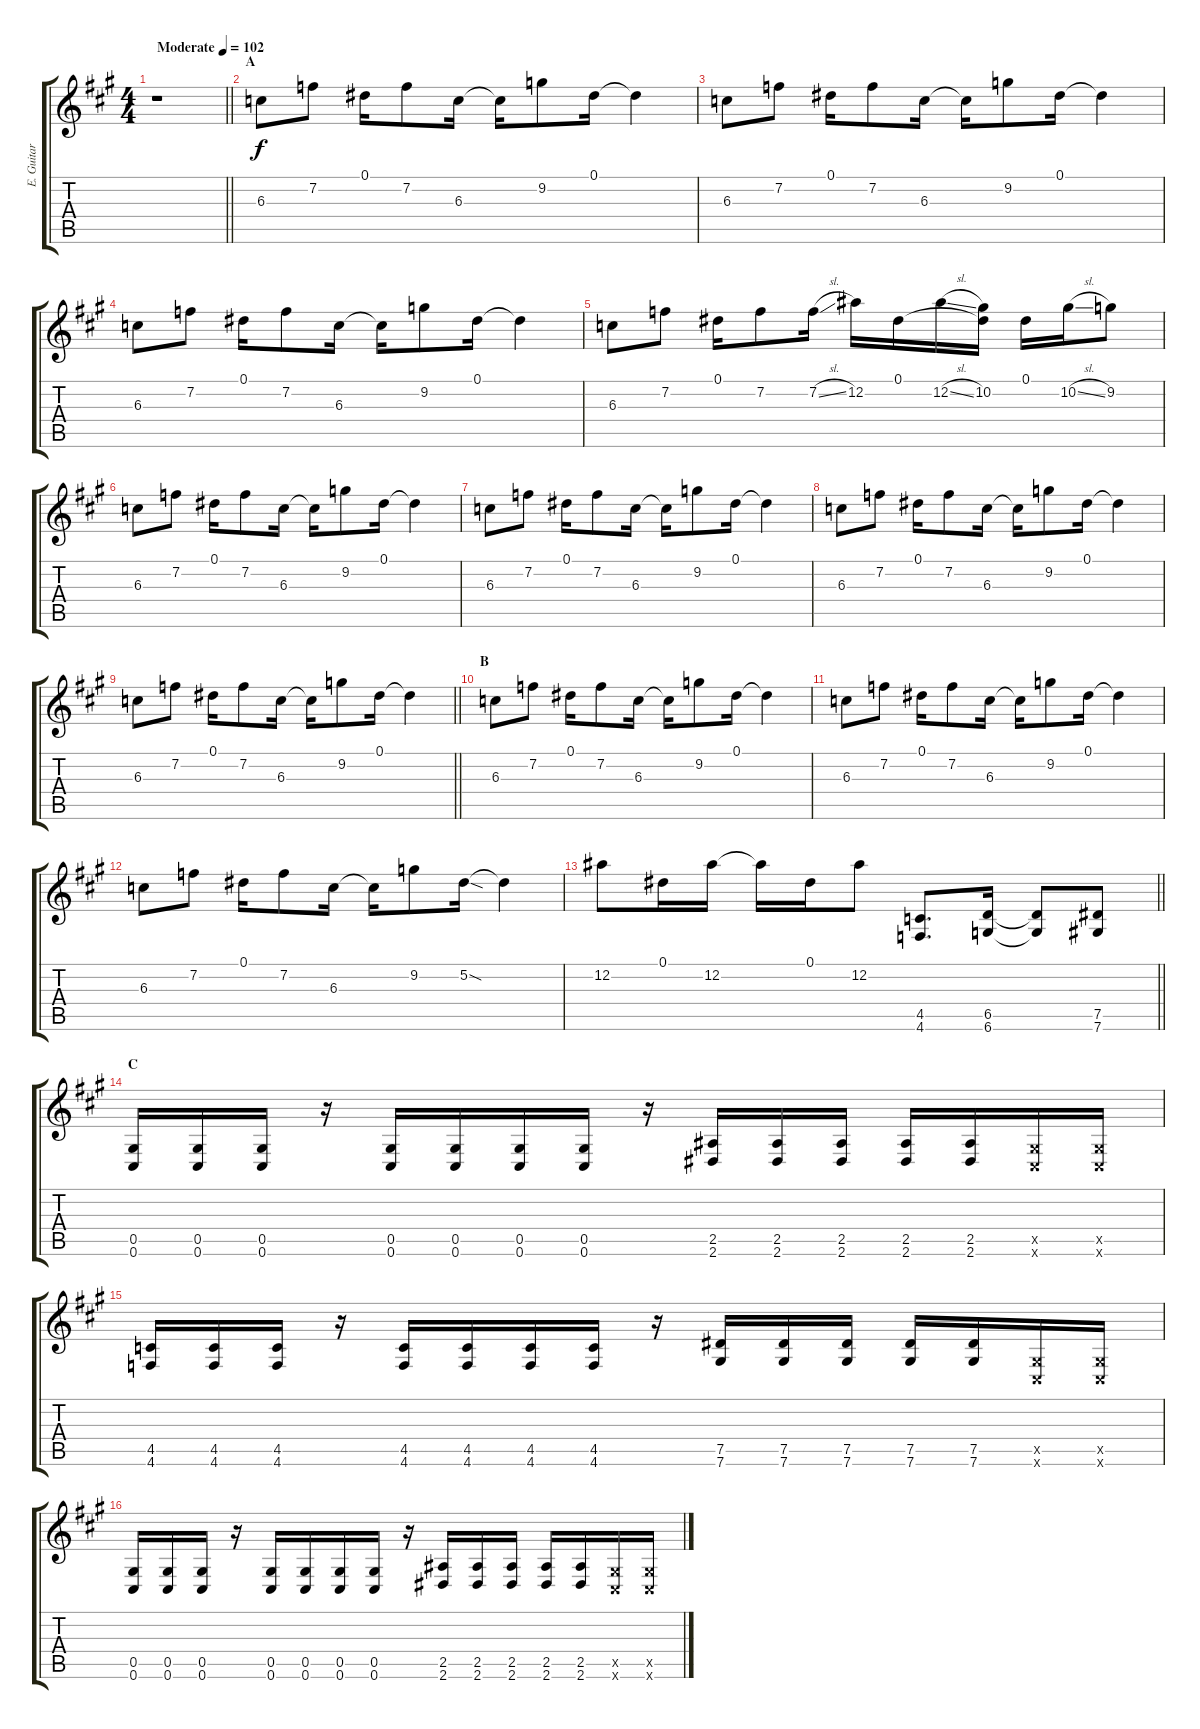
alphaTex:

\track ("E. Guitar II" "E. Guitar ") {instrument distortionguitar}
\staff {score tabs}
\tuning (Eb4 Bb3 Gb3 Db3 Ab2 Db2) {hide}
\ts (4 4)
\tempo (102 "Moderate")
\clef g2
\barLineRight lightlight
\ks a
r.1{dy f instrument distortionguitar} |
\section ("" "A")
6.3.8{balance 8} 7.2.8 0.1.16 7.2.8 6.3.16 6.3{t}.16 9.2.8 0.1.16 0.1{t}.4 |
6.3.8 7.2.8 0.1.16 7.2.8 6.3.16 6.3{t}.16 9.2.8 0.1.16 0.1{t}.4 |
6.3.8 7.2.8 0.1.16 7.2.8 6.3.16 6.3{t}.16 9.2.8 0.1.16 0.1{t}.4 |
6.3.8 7.2.8 0.1.16 7.2.8 7.2{sl}.16 12.2.16 0.1.16 12.2{sl}.16 (0.1{t} 10.2).16 0.1.16 10.2{sl}.16 9.2.8 |
6.3.8 7.2.8 0.1.16 7.2.8 6.3.16 6.3{t}.16 9.2.8 0.1.16 0.1{t}.4 |
6.3.8 7.2.8 0.1.16 7.2.8 6.3.16 6.3{t}.16 9.2.8 0.1.16 0.1{t}.4 |
6.3.8 7.2.8 0.1.16 7.2.8 6.3.16 6.3{t}.16 9.2.8 0.1.16 0.1{t}.4 |
\barLineRight lightlight
6.3.8 7.2.8 0.1.16 7.2.8 6.3.16 6.3{t}.16 9.2.8 0.1.16 0.1{t}.4 |
\section ("" "B")
6.3.8 7.2.8 0.1.16 7.2.8 6.3.16 6.3{t}.16 9.2.8 0.1.16 0.1{t}.4 |
6.3.8 7.2.8 0.1.16 7.2.8 6.3.16 6.3{t}.16 9.2.8 0.1.16 0.1{t}.4 |
6.3.8 7.2.8 0.1.16 7.2.8 6.3.16 6.3{t}.16 9.2.8 5.2{sod}.16 5.2{t}.4 |
\barLineRight lightlight
12.2.8 0.1.16 12.2.16 12.2{t}.16 0.1.16 12.2.8 (4.5 4.6).8{d} (6.5 6.6).16 (6.5{t} 6.6{t}).8 (7.5 7.6).8 |
\section ("" "C")
(0.5 0.6).16{balance 13} (0.5 0.6).16 (0.5 0.6).16 r.16 (0.5 0.6).16 (0.5 0.6).16 (0.5 0.6).16 (0.5 0.6).16 r.16 (2.5 2.6).16 (2.5 2.6).16 (2.5 2.6).16 (2.5 2.6).16 (2.5 2.6).16 (0.5{x} 0.6{x}).16 (0.5{x} 0.6{x}).16 |
(4.5 4.6).16 (4.5 4.6).16 (4.5 4.6).16 r.16 (4.5 4.6).16 (4.5 4.6).16 (4.5 4.6).16 (4.5 4.6).16 r.16 (7.5 7.6).16 (7.5 7.6).16 (7.5 7.6).16 (7.5 7.6).16 (7.5 7.6).16 (0.5{x} 0.6{x}).16 (0.5{x} 0.6{x}).16 |
(0.5 0.6).16 (0.5 0.6).16 (0.5 0.6).16 r.16 (0.5 0.6).16 (0.5 0.6).16 (0.5 0.6).16 (0.5 0.6).16 r.16 (2.5 2.6).16 (2.5 2.6).16 (2.5 2.6).16 (2.5 2.6).16 (2.5 2.6).16 (0.5{x} 0.6{x}).16 (0.5{x} 0.6{x}).16
